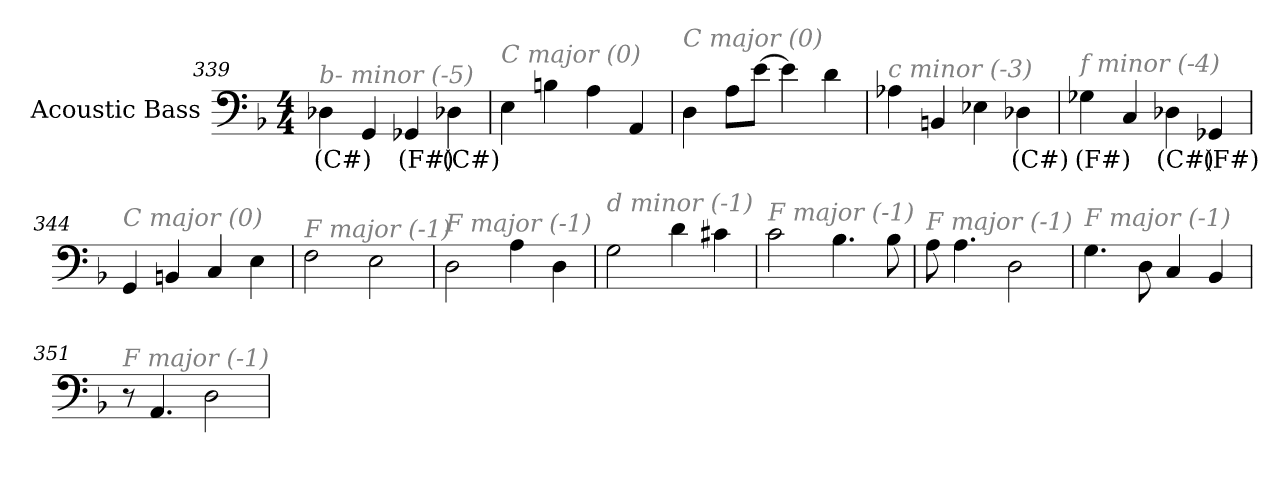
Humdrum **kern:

**kern	**text
*part1	*part1
*staff1	*staff1
*I"Acoustic Bass	*
*clefF4	*
*ITrd7c12	*
*k[b-]	*
*F:	*
*M4/4	*
=339	=339
!LO:TX:i:color=#808080:t=b- minor (-5)	!
4DD-Xi	(C#)
4GGG	.
4GGG-Xi	(F#)
4DD-Xi	(C#)
=340	=340
!LO:TX:i:color=#808080:t=C major (0)	!
4EE	.
4BBn	.
4AA	.
4AAA	.
=341	=341
!LO:TX:i:color=#808080:t=C major (0)	!
4DD	.
8AAL	.
[8EJ	.
4E]	.
4D	.
=342	=342
!LO:TX:i:color=#808080:t=c minor (-3)	!
4AA-X	.
4BBBn	.
4EE-X	.
4DD-Xi	(C#)
=343	=343
!LO:TX:i:color=#808080:t=f minor (-4)	!
4GG-Xi	(F#)
4CC	.
4DD-Xi	(C#)
4GGG-Xi	(F#)
=344	=344
!LO:TX:i:color=#808080:t=C major (0)	!
4GGG	.
4BBBn	.
4CC	.
4EE	.
=345	=345
!LO:TX:i:color=#808080:t=F major (-1)	!
2FF	.
2EE	.
=346	=346
!LO:TX:i:color=#808080:t=F major (-1)	!
2DD	.
4AA	.
4DD	.
=347	=347
!LO:TX:i:color=#808080:t=d minor (-1)	!
2GG	.
4D	.
4C#X	.
=348	=348
!LO:TX:i:color=#808080:t=F major (-1)	!
2C	.
4.BB-	.
8BB-	.
=349	=349
!LO:TX:i:color=#808080:t=F major (-1)	!
8AA	.
4.AA	.
2DD	.
=350	=350
!LO:TX:i:color=#808080:t=F major (-1)	!
4.GG	.
8DD	.
4CC	.
4BBB-	.
=351	=351
!LO:TX:i:color=#808080:t=F major (-1)	!
8r	.
4.AAA	.
2DD	.
=	=
*-	*-
